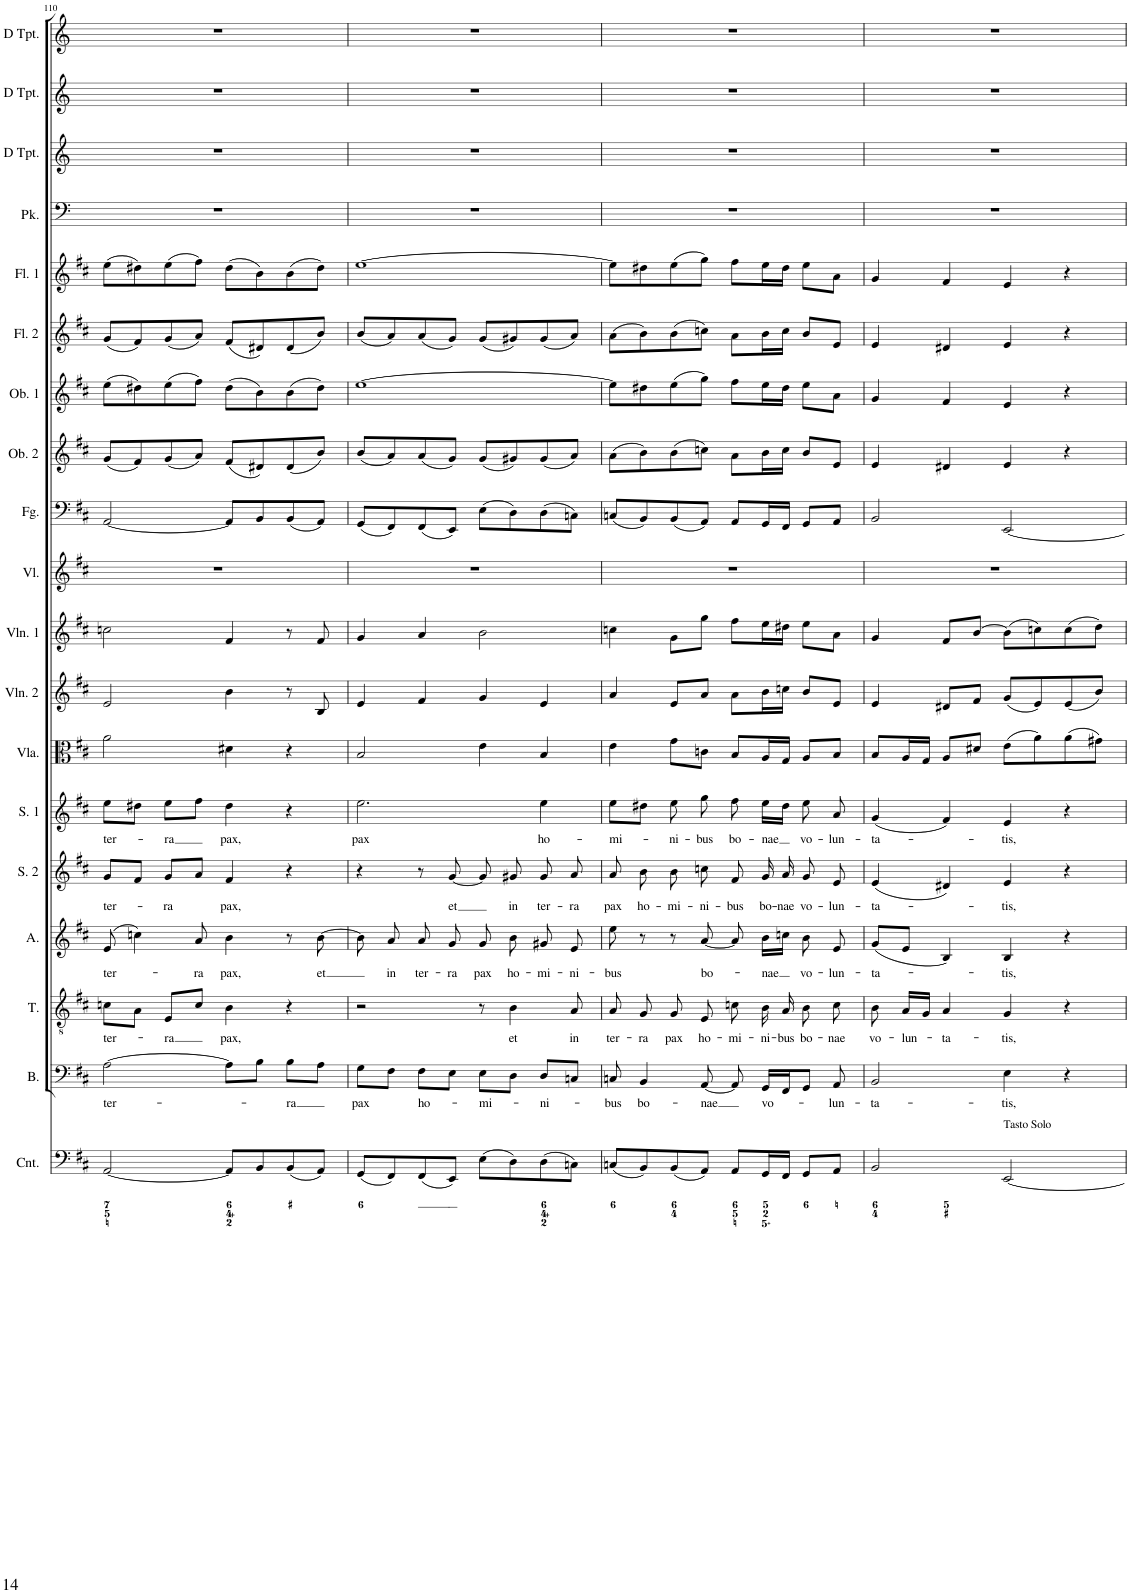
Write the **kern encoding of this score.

**kern	**kern	**text	**kern	**text	**kern	**text	**kern	**text	**kern	**text	**kern	**kern	**kern	**kern	**kern	**kern	**kern	**kern	**kern	**kern	**kern	**kern	**kern
*part19	*part18	*part18	*part17	*part17	*part16	*part16	*part15	*part15	*part14	*part14	*part13	*part12	*part11	*part10	*part9	*part8	*part7	*part6	*part5	*part4	*part3	*part2	*part1
*staff19	*staff18	*staff18	*staff17	*staff17	*staff16	*staff16	*staff15	*staff15	*staff14	*staff14	*staff13	*staff12	*staff11	*staff10	*staff9	*staff8	*staff7	*staff6	*staff5	*staff4	*staff3	*staff2	*staff1
*I"Continuo	*I"Basso	*	*I"Tenore	*	*I"Alto	*	*I"Soprano 2	*	*I"Soprano 1	*	*I"Viola	*I"Violino 2	*I"Violino 1	*I"Violino solo	*I"Fagotti	*I"Oboe d'amore 2	*I"Oboe d'amore 1	*I"Flauto traverso 2	*I"Flauto traverso 1	*I"Pauke	*I"D Trompete	*I"D Trompete	*I"D Trompete
*I'Cnt.	*I'B.	*	*I'T.	*	*I'A.	*	*I'S. 2	*	*I'S. 1	*	*I'Vla.	*I'Vln. 2	*I'Vln. 1	*I'Vl.	*I'Fg.	*I'Ob. 2	*I'Ob. 1	*I'Fl. 2	*I'Fl. 1	*I'Pk.	*I'D Tpt.	*I'D Tpt.	*I'D Tpt.
!!LO:PB:g=z
*clefF4	*clefF4	*	*clefGv2	*	*clefG2	*	*clefG2	*	*clefG2	*	*clefC3	*clefG2	*clefG2	*clefG2	*clefF4	*clefG2	*clefG2	*clefG2	*clefG2	*clefF4	*clefG2	*clefG2	*clefG2
*	*	*	*	*	*	*	*	*	*	*	*	*	*	*	*	*	*	*	*	*Trd-1c-2	*Trd-1c-2	*Trd-1c-2	*Trd-1c-2
*k[f#c#]	*k[f#c#]	*	*k[f#c#]	*	*k[f#c#]	*	*k[f#c#]	*	*k[f#c#]	*	*k[f#c#]	*k[f#c#]	*k[f#c#]	*k[f#c#]	*k[f#c#]	*k[f#c#]	*k[f#c#]	*k[f#c#]	*k[f#c#]	*k[]	*k[]	*k[]	*k[]
*M4/4	*M4/4	*	*M4/4	*	*M4/4	*	*M4/4	*	*M4/4	*	*M4/4	*M4/4	*M4/4	*M4/4	*M4/4	*M4/4	*M4/4	*M4/4	*M4/4	*M4/4	*M4/4	*M4/4	*M4/4
*met(c)	*met(c)	*	*met(c)	*	*met(c)	*	*met(c)	*	*met(c)	*	*met(c)	*met(c)	*met(c)	*met(c)	*met(c)	*met(c)	*met(c)	*met(c)	*met(c)	*met(c)	*met(c)	*met(c)	*met(c)
=110	=110	=110	=110	=110	=110	=110	=110	=110	=110	=110	=110	=110	=110	=110	=110	=110	=110	=110	=110	=110	=110	=110	=110
!	!	!LO:LY:b	!	!LO:LY:b	!	!LO:LY:b	!	!LO:LY:b	!	!LO:LY:b	!	!	!	!	!	!	!	!	!	!	!	!	!
[2AA/	[2A\	ter-	8cn\L	ter-	(8e/	ter-	8g/L	ter-	8ee\L	ter-	2a\	2e/	2ccn\	1r	[2AA/	(8g/L	(8ee\L	(8g/L	(8ee\L	1r	1r	1r	1r
.	.	.	8A\J	.	4ccn\)	.	8f#/J	.	8dd#X\J	.	.	.	.	.	.	8f#/)	8dd#X\)	8f#/)	8dd#X\)	.	.	.	.
!	!	!	!	!LO:LY:b	!	!	!	!LO:LY:b	!	!LO:LY:b	!	!	!	!	!	!	!	!	!	!	!	!	!
.	.	.	8E/L	-ra	.	.	8g/L	-ra	8ee\L	-ra	.	.	.	.	.	(8g/	(8ee\	(8g/	(8ee\	.	.	.	.
!	!	!	!	!	!	!LO:LY:b	!	!	!	!	!	!	!	!	!	!	!	!	!	!	!	!	!
.	.	.	8c/J	.	8a/	-ra	8a/J	.	8ff#\J	.	.	.	.	.	.	8a/J)	8ff#\J)	8a/J)	8ff#\J)	.	.	.	.
!	!	!	!	!LO:LY:b	!	!LO:LY:b	!	!LO:LY:b	!	!LO:LY:b	!	!	!	!	!	!	!	!	!	!	!	!	!
8AA/L]	8A\L]	.	4B\	pax,	4b\	pax,	4f#/	pax,	4dd#\	pax,	4d#X\	4b\	4f#/	.	8AA/L]	(8f#/L	(8dd#\L	(8f#/L	(8dd#\L	.	.	.	.
8BB/	8B\J	.	.	.	.	.	.	.	.	.	.	.	.	.	8BB/	8d#X/)	8b\)	8d#X/)	8b\)	.	.	.	.
!	!	!LO:LY:b	!	!	!	!	!	!	!	!	!	!	!	!	!	!	!	!	!	!	!	!	!
(8BB/	8B\L	-ra	4r	.	8r	.	4r	.	4r	.	4r	8r	8r	.	(8BB/	(8d#/	(8b\	(8d#/	(8b\	.	.	.	.
!	!	!	!	!	!	!LO:LY:b	!	!	!	!	!	!	!	!	!	!	!	!	!	!	!	!	!
8AA/J)	8A\J	.	.	.	[8b\	et	.	.	.	.	.	8B/	8f#/	.	8AA/J)	8b/J)	8dd#\J)	8b/J)	8dd#\J)	.	.	.	.
=111	=111	=111	=111	=111	=111	=111	=111	=111	=111	=111	=111	=111	=111	=111	=111	=111	=111	=111	=111	=111	=111	=111	=111
!	!	!LO:LY:b	!	!	!	!	!	!	!	!LO:LY:b	!	!	!	!	!	!	!	!	!	!	!	!	!
(8GG/L	8G\L	pax	2r	.	8b\]	.	4r	.	2.ee\	pax	2B/	4e/	4g/	1r	(8GG/L	(8b/L	[1ee	(8b/L	[1ee	1r	1r	1r	1r
!	!	!	!	!	!	!LO:LY:b	!	!	!	!	!	!	!	!	!	!	!	!	!	!	!	!	!
8FF#/)	8F#\J	.	.	.	8a/	in	.	.	.	.	.	.	.	.	8FF#/)	8a/)	.	8a/)	.	.	.	.	.
!	!	!LO:LY:b	!	!	!	!LO:LY:b	!	!	!	!	!	!	!	!	!	!	!	!	!	!	!	!	!
(8FF#/	8F#\L	ho-	.	.	8a/	ter-	8r	.	.	.	.	4f#/	4a/	.	(8FF#/	(8a/	.	(8a/	.	.	.	.	.
!	!	!	!	!	!	!LO:LY:b	!	!LO:LY:b	!	!	!	!	!	!	!	!	!	!	!	!	!	!	!
8EE/J)	8E\J	.	.	.	8g/	-ra	[8g/	et	.	.	.	.	.	.	8EE/J)	8g/J)	.	8g/J)	.	.	.	.	.
!	!	!LO:LY:b	!	!	!	!LO:LY:b	!	!	!	!	!	!	!	!	!	!	!	!	!	!	!	!	!
(8E\L	8E\L	-mi-	8r	.	8g/	pax	8g/]	.	.	.	4e\	4g/	2b\	.	(8E\L	(8g/L	.	(8g/L	.	.	.	.	.
!	!	!	!	!LO:LY:b	!	!LO:LY:b	!	!LO:LY:b	!	!	!	!	!	!	!	!	!	!	!	!	!	!	!
8D\)	8D\J	.	4B\	et	8b\	ho-	8g#X/	in	.	.	.	.	.	.	8D\)	8g#X/)	.	8g#X/)	.	.	.	.	.
!	!	!LO:LY:b	!	!	!	!LO:LY:b	!	!LO:LY:b	!	!LO:LY:b	!	!	!	!	!	!	!	!	!	!	!	!	!
(8D\	8D/L	-ni-	.	.	8g#X/	-mi-	8g#/	ter-	4ee\	ho-	4B/	4e/	.	.	(8D\	(8g#/	.	(8g#/	.	.	.	.	.
!	!	!	!	!LO:LY:b	!	!LO:LY:b	!	!LO:LY:b	!	!	!	!	!	!	!	!	!	!	!	!	!	!	!
8Cn\J)	8Cn/J	.	8A/	in	8e/	-ni-	8a/	-ra	.	.	.	.	.	.	8Cn\J)	8a/J)	.	8a/J)	.	.	.	.	.
=112	=112	=112	=112	=112	=112	=112	=112	=112	=112	=112	=112	=112	=112	=112	=112	=112	=112	=112	=112	=112	=112	=112	=112
!	!	!LO:LY:b	!	!LO:LY:b	!	!LO:LY:b	!	!LO:LY:b	!	!LO:LY:b	!	!	!	!	!	!	!	!	!	!	!	!	!
(8Cn/L	8Cn/	-bus	8A/	ter-	8ee\	-bus	8a/	pax	8ee\L	-mi-	4e\	4a/	4ccn\	1r	(8Cn/L	(8a\L	8ee\L]	(8a\L	8ee\L]	1r	1r	1r	1r
!	!	!LO:LY:b	!	!LO:LY:b	!	!	!	!LO:LY:b	!	!	!	!	!	!	!	!	!	!	!	!	!	!	!
8BB/)	4BB/	bo-	8G/	-ra	8r	.	8b\	ho-	8dd#X\J	.	.	.	.	.	8BB/)	8b\)	8dd#X\	8b\)	8dd#X\	.	.	.	.
!	!	!	!	!LO:LY:b	!	!	!	!LO:LY:b	!	!LO:LY:b	!	!	!	!	!	!	!	!	!	!	!	!	!
(8BB/	.	.	8G/	pax	8r	.	8b\	-mi-	8ee\	-ni-	8g\L	8e/L	8g\L	.	(8BB/	(8b\	(8ee\	(8b\	(8ee\	.	.	.	.
!	!	!LO:LY:b	!	!LO:LY:b	!	!LO:LY:b	!	!LO:LY:b	!	!LO:LY:b	!	!	!	!	!	!	!	!	!	!	!	!	!
8AA/J)	[8AA/	-nae	8E/	ho-	[8a/	bo-	8ccn\	-ni-	8gg\	-bus	8cn\J	8a/J	8gg\J	.	8AA/J)	8ccn\J)	8gg\J)	8ccn\J)	8gg\J)	.	.	.	.
!	!	!	!	!LO:LY:b	!	!	!	!LO:LY:b	!	!LO:LY:b	!	!	!	!	!	!	!	!	!	!	!	!	!
8AA/L	8AA/]	.	8cn\	-mi-	8a/]	.	8f#/	-bus	8ff#\	bo-	8B/L	8a\L	8ff#\L	.	8AA/L	8a\L	8ff#\L	8a\L	8ff#\L	.	.	.	.
!LO:TX:b:t=5	!	!	!	!	!	!	!	!	!	!	!	!	!	!	!	!	!	!	!	!	!	!	!
!	!	!LO:LY:b	!	!LO:LY:b	!	!LO:LY:b	!	!LO:LY:b	!	!LO:LY:b	!	!	!	!	!	!	!	!	!	!	!	!	!
16GG/L	16GG/LL	vo-	16B\	-ni-	16b\LL	-nae	16g/	bo-	16ee\LL	-nae	16A/L	16b\L	16ee\L	.	16GG/L	16b\L	16ee\L	16b\L	16ee\L	.	.	.	.
!	!	!	!	!LO:LY:b	!	!	!	!LO:LY:b	!	!	!	!	!	!	!	!	!	!	!	!	!	!	!
16FF#/JJ	16FF#/J	.	16A/	-bus	16ccn\JJ	.	16a/	-nae	16dd#\JJ	.	16G/JJ	16ccn\JJ	16dd#X\JJ	.	16FF#/JJ	16cc\JJ	16dd#\JJ	16cc\JJ	16dd#\JJ	.	.	.	.
!	!	!	!	!LO:LY:b	!	!LO:LY:b	!	!LO:LY:b	!	!LO:LY:b	!	!	!	!	!	!	!	!	!	!	!	!	!
8GG/L	8GG/J	.	8B\	bo-	8b\	vo-	8g/	vo-	8ee\	vo-	8A/L	8b/L	8ee\L	.	8GG/L	8b/L	8ee\L	8b/L	8ee\L	.	.	.	.
!	!	!LO:LY:b	!	!LO:LY:b	!	!LO:LY:b	!	!LO:LY:b	!	!LO:LY:b	!	!	!	!	!	!	!	!	!	!	!	!	!
8AA/J	8AA/	-lun-	8c\	-nae	8e/	-lun-	8e/	-lun-	8a/	-lun-	8B/J	8e/J	8a\J	.	8AA/J	8e/J	8a\J	8e/J	8a\J	.	.	.	.
=113	=113	=113	=113	=113	=113	=113	=113	=113	=113	=113	=113	=113	=113	=113	=113	=113	=113	=113	=113	=113	=113	=113	=113
!	!	!LO:LY:b	!	!LO:LY:b	!	!LO:LY:b	!	!LO:LY:b	!	!LO:LY:b	!	!	!	!	!	!	!	!	!	!	!	!	!
2BB/	2BB/	-ta-	8B\	vo-	(8g/L	-ta-	(4e/	-ta-	(4g/	-ta-	8B/L	4e/	4g/	1r	2BB/	4e/	4g/	4e/	4g/	1r	1r	1r	1r
!	!	!	!	!LO:LY:b	!	!	!	!	!	!	!	!	!	!	!	!	!	!	!	!	!	!	!
.	.	.	16A/LL	-lun-	8e/J	.	.	.	.	.	16A/L	.	.	.	.	.	.	.	.	.	.	.	.
.	.	.	16G/JJ	.	.	.	.	.	.	.	16G/JJ	.	.	.	.	.	.	.	.	.	.	.	.
!	!	!	!	!LO:LY:b	!	!	!	!	!	!	!	!	!	!	!	!	!	!	!	!	!	!	!
.	.	.	4A/	ta-	4B/)	.	4d#X/)	.	4f#/)	.	8A/L	8d#X/L	8f#/L	.	.	4d#X/	4f#/	4d#X/	4f#/	.	.	.	.
.	.	.	.	.	.	.	.	.	.	.	8d#X/J	8f#/J	[8b/J	.	.	.	.	.	.	.	.	.	.
!LO:TX:a:t=Tasto Solo	!	!	!	!	!	!	!	!	!	!	!	!	!	!	!	!	!	!	!	!	!	!	!
!	!	!LO:LY:b	!	!LO:LY:b	!	!LO:LY:b	!	!LO:LY:b	!	!LO:LY:b	!	!	!	!	!	!	!	!	!	!	!	!	!
[2EE/	4E\	-tis,	4G/	-tis,	4B/	-tis,	4e/	-tis,	4e/	-tis,	(8e\L	(8g/L	(8b\L]	.	[2EE/	4e/	4e/	4e/	4e/	.	.	.	.
.	.	.	.	.	.	.	.	.	.	.	8a\)	8e/)	8ccn\)	.	.	.	.	.	.	.	.	.	.
.	4r	.	4r	.	4r	.	4r	.	4r	.	(8a\	(8e/	(8cc\	.	.	4r	4r	4r	4r	.	.	.	.
.	.	.	.	.	.	.	.	.	.	.	8g#X\J)	8b/J)	8dd\J)	.	.	.	.	.	.	.	.	.	.
=	=	=	=	=	=	=	=	=	=	=	=	=	=	=	=	=	=	=	=	=	=	=	=
*-	*-	*-	*-	*-	*-	*-	*-	*-	*-	*-	*-	*-	*-	*-	*-	*-	*-	*-	*-	*-	*-	*-	*-
